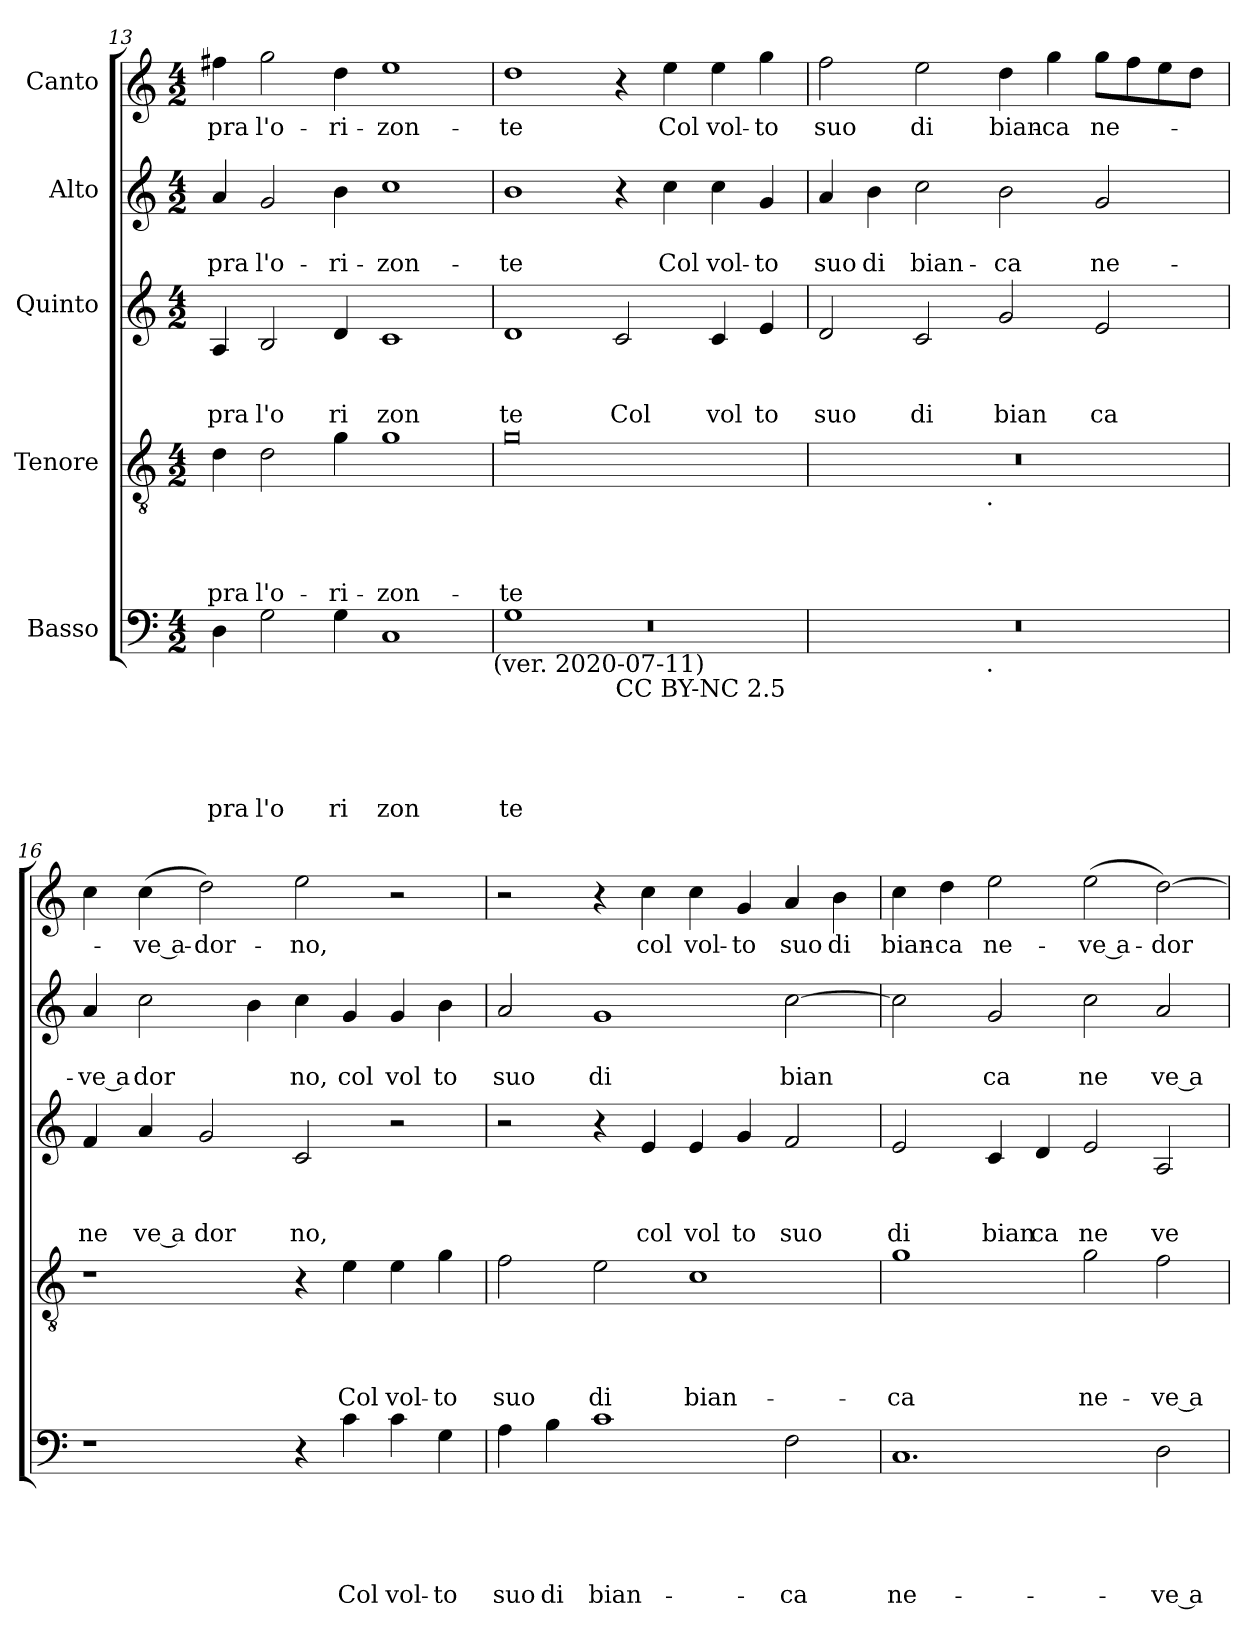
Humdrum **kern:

**kern	**text	**text	**text	**text	**text	**kern	**text	**text	**text	**text	**kern	**text	**text	**text	**kern	**text	**text	**kern	**text
*part5	*part5	*part5	*part5	*part5	*part5	*part4	*part4	*part4	*part4	*part4	*part3	*part3	*part3	*part3	*part2	*part2	*part2	*part1	*part1
*staff5	*staff5	*staff5	*staff5	*staff5	*staff5	*staff4	*staff4	*staff4	*staff4	*staff4	*staff3	*staff3	*staff3	*staff3	*staff2	*staff2	*staff2	*staff1	*staff1
*I"Basso	*	*	*	*	*	*I"Tenore	*	*	*	*	*I"Quinto	*	*	*	*I"Alto	*	*	*I"Canto	*
*clefF4	*	*	*	*	*	*clefGv2	*	*	*	*	*clefG2	*	*	*	*clefG2	*	*	*clefG2	*
*k[]	*	*	*	*	*	*k[]	*	*	*	*	*k[]	*	*	*	*k[]	*	*	*k[]	*
*C:	*	*	*	*	*	*C:	*	*	*	*	*C:	*	*	*	*C:	*	*	*C:	*
*M4/2	*	*	*	*	*	*M4/2	*	*	*	*	*M4/2	*	*	*	*M4/2	*	*	*M4/2	*
=13	=13	=13	=13	=13	=13	=13	=13	=13	=13	=13	=13	=13	=13	=13	=13	=13	=13	=13	=13
!	!	!	!	!	!LO:LY:b	!	!	!	!	!LO:LY:b	!	!	!	!LO:LY:b	!	!	!LO:LY:b	!	!LO:LY:b
4D\	.	.	.	.	pra	4d\	.	.	.	-pra	4A/	.	.	pra	4a/	.	-pra	4ff#X\	-pra
!	!	!	!	!	!LO:LY:b	!	!	!	!	!LO:LY:b	!	!	!	!LO:LY:b	!	!	!LO:LY:b	!	!LO:LY:b
2G\	.	.	.	.	l'o	2d\	.	.	.	l'o-	2B/	.	.	l'o	2g/	.	l'o-	2gg\	l'o-
!	!	!	!	!	!LO:LY:b	!	!	!	!	!LO:LY:b	!	!	!	!LO:LY:b	!	!	!LO:LY:b	!	!LO:LY:b
4G\	.	.	.	.	ri	4g\	.	.	.	-ri-	4d/	.	.	ri	4b\	.	-ri-	4dd\	-ri-
!	!	!	!	!	!LO:LY:b	!	!	!	!	!LO:LY:b	!	!	!	!LO:LY:b	!	!	!LO:LY:b	!	!LO:LY:b
1C	.	.	.	.	zon	1g	.	.	.	-zon-	1c	.	.	zon	1cc	.	-zon-	1ee	-zon-
!LO:TX:b:t=(ver. 2020-07-11)	!	!	!	!	!	!	!	!	!	!	!	!	!	!	!	!	!	!	!
=14	=14	=14	=14	=14	=14	=14	=14	=14	=14	=14	=14	=14	=14	=14	=14	=14	=14	=14	=14
*^	*	*	*	*	*	*	*	*	*	*	*	*	*	*	*	*	*	*	*
*	*^	*	*	*	*	*	*	*	*	*	*	*	*	*	*	*	*	*	*	*
!	!	!LO:N:vis=1	!	!	!	!	!LO:LY:b	!	!	!	!	!LO:LY:b	!	!	!	!LO:LY:b	!	!	!LO:LY:b	!	!LO:LY:b
0ryy	1G	0r	.	.	.	.	te	0g	.	.	.	-te	1d	.	.	te	1b	.	-te	1dd	-te
!	!LO:TX:b:t=CC BY-NC 2.5	!	!	!	!	!	!	!	!	!	!	!	!	!	!	!	!	!	!	!	!
!	!	!	!	!	!	!	!	!	!	!	!	!	!	!	!	!LO:LY:b	!	!	!	!	!
.	1ryy	.	.	.	.	.	.	.	.	.	.	.	2c/	.	.	Col	4r	.	.	4r	.
!	!	!	!	!	!	!	!	!	!	!	!	!	!	!	!	!	!	!	!LO:LY:b	!	!LO:LY:b
.	.	.	.	.	.	.	.	.	.	.	.	.	.	.	.	.	4cc\	.	Col	4ee\	Col
!	!	!	!	!	!	!	!	!	!	!	!	!	!	!	!	!LO:LY:b	!	!	!LO:LY:b	!	!LO:LY:b
.	.	.	.	.	.	.	.	.	.	.	.	.	4c/	.	.	vol	4cc\	.	vol-	4ee\	vol-
!	!	!	!	!	!	!	!	!	!	!	!	!	!	!	!	!LO:LY:b	!	!	!LO:LY:b	!	!LO:LY:b
.	.	.	.	.	.	.	.	.	.	.	.	.	4e/	.	.	to	4g/	.	-to	4gg\	-to
*v	*v	*v	*	*	*	*	*	*	*	*	*	*	*	*	*	*	*	*	*	*	*
=15	=15	=15	=15	=15	=15	=15	=15	=15	=15	=15	=15	=15	=15	=15	=15	=15	=15	=15	=15
!	!	!	!	!	!	!	!	!	!	!	!	!	!	!LO:LY:b	!	!	!LO:LY:b	!	!LO:LY:b
*^	*	*	*	*	*	*^	*	*	*	*	*	*	*	*	*	*	*	*	*
0r	2ryy	.	.	.	.	.	0r	2ryy	.	.	.	.	2d/	.	.	suo	4a/	.	suo	2ff\	suo
!	!	!	!	!	!	!	!	!	!	!	!	!	!	!	!	!	!	!	!LO:LY:b	!	!
.	.	.	.	.	.	.	.	.	.	.	.	.	.	.	.	.	4b\	.	di	.	.
!	!	!	!	!	!	!	!	!	!	!	!	!	!	!	!	!LO:LY:b	!	!	!LO:LY:b	!	!LO:LY:b
.	4...ryy	.	.	.	.	.	.	4...ryy	.	.	.	.	2c/	.	.	di	2cc\	.	bian-	2ee\	di
!	!	!	!	!	!	!	!	!LO:TX:b:t=.	!	!	!	!	!	!	!	!	!	!	!	!	!
!	!LO:TX:b:t=.	!	!	!	!	!	!	!	!	!	!	!	!	!	!	!	!	!	!	!	!
.	1ryy	.	.	.	.	.	.	1ryy	.	.	.	.	.	.	.	.	.	.	.	.	.
!	!	!	!	!	!	!	!	!	!	!	!	!	!	!	!	!LO:LY:b	!	!	!LO:LY:b	!	!LO:LY:b
.	.	.	.	.	.	.	.	.	.	.	.	.	2g/	.	.	bian	2b\	.	-ca	4dd\	bian-
!	!	!	!	!	!	!	!	!	!	!	!	!	!	!	!	!	!	!	!	!	!LO:LY:b
.	.	.	.	.	.	.	.	.	.	.	.	.	.	.	.	.	.	.	.	4gg\	-ca
!	!	!	!	!	!	!	!	!	!	!	!	!	!	!	!	!LO:LY:b	!	!	!LO:LY:b	!	!LO:LY:b
.	.	.	.	.	.	.	.	.	.	.	.	.	2e/	.	.	ca	2g/	.	ne-	8gg\L	ne-
.	.	.	.	.	.	.	.	.	.	.	.	.	.	.	.	.	.	.	.	8ff\	.
.	.	.	.	.	.	.	.	.	.	.	.	.	.	.	.	.	.	.	.	8ee\	.
.	.	.	.	.	.	.	.	.	.	.	.	.	.	.	.	.	.	.	.	8dd\J	.
.	32ryy	.	.	.	.	.	.	32ryy	.	.	.	.	.	.	.	.	.	.	.	.	.
!!LO:PB:g=z
=16	=16	=16	=16	=16	=16	=16	=16	=16	=16	=16	=16	=16	=16	=16	=16	=16	=16	=16	=16	=16	=16
!	!	!	!	!	!	!	!	!	!	!	!	!	!	!	!	!LO:LY:b	!	!	!LO:LY:b:rj	!	!
*v	*v	*	*	*	*	*	*	*	*	*	*	*	*	*	*	*	*	*	*	*	*
*	*	*	*	*	*	*v	*v	*	*	*	*	*	*	*	*	*	*	*	*	*
1r	.	.	.	.	.	1r	.	.	.	.	4f/	.	.	ne	4a/	.	-ve a	4cc\	.
!	!	!	!	!	!	!	!	!	!	!	!	!	!	!LO:LY:b:rj	!	!	!LO:LY:b	!	!LO:LY:b:rj
.	.	.	.	.	.	.	.	.	.	.	4a/	.	.	ve a	2cc\	.	dor	(<4cc\	-ve a-
!	!	!	!	!	!	!	!	!	!	!	!	!	!	!LO:LY:b	!	!	!	!	!LO:LY:b
.	.	.	.	.	.	.	.	.	.	.	2g/	.	.	dor	.	.	.	2dd\)	-dor-
.	.	.	.	.	.	.	.	.	.	.	.	.	.	.	4b\	.	.	.	.
!	!	!	!	!	!	!	!	!	!	!	!	!	!	!LO:LY:b	!	!	!LO:LY:b	!	!LO:LY:b
4r	.	.	.	.	.	4r	.	.	.	.	2c/	.	.	no,	4cc\	.	no,	2ee\	-no,
!	!	!	!	!	!LO:LY:b	!	!	!	!	!LO:LY:b	!	!	!	!	!	!	!LO:LY:b	!	!
4c\	.	.	.	.	Col	4e\	.	.	.	Col	.	.	.	.	4g/	.	col	.	.
!	!	!	!	!	!LO:LY:b	!	!	!	!	!LO:LY:b	!	!	!	!	!	!	!LO:LY:b	!	!
4c\	.	.	.	.	vol-	4e\	.	.	.	vol-	2r	.	.	.	4g/	.	vol	2r	.
!	!	!	!	!	!LO:LY:b	!	!	!	!	!LO:LY:b	!	!	!	!	!	!	!LO:LY:b	!	!
4G\	.	.	.	.	-to	4g\	.	.	.	-to	.	.	.	.	4b\	.	to	.	.
=17	=17	=17	=17	=17	=17	=17	=17	=17	=17	=17	=17	=17	=17	=17	=17	=17	=17	=17	=17
!	!	!	!	!	!LO:LY:b	!	!	!	!	!LO:LY:b	!	!	!	!	!	!	!LO:LY:b	!	!
4A\	.	.	.	.	suo	2f\	.	.	.	suo	2r	.	.	.	2a/	.	suo	2r	.
!	!	!	!	!	!LO:LY:b	!	!	!	!	!	!	!	!	!	!	!	!	!	!
4B\	.	.	.	.	di	.	.	.	.	.	.	.	.	.	.	.	.	.	.
!	!	!	!	!	!LO:LY:b	!	!	!	!	!LO:LY:b	!	!	!	!	!	!	!LO:LY:b	!	!
1c	.	.	.	.	bian-	2e\	.	.	.	di	4r	.	.	.	1g	.	di	4r	.
!	!	!	!	!	!	!	!	!	!	!	!	!	!	!LO:LY:b	!	!	!	!	!LO:LY:b
.	.	.	.	.	.	.	.	.	.	.	4e/	.	.	col	.	.	.	4cc\	col
!	!	!	!	!	!	!	!	!	!	!LO:LY:b	!	!	!	!LO:LY:b	!	!	!	!	!LO:LY:b
.	.	.	.	.	.	1c	.	.	.	bian-	4e/	.	.	vol	.	.	.	4cc\	vol-
!	!	!	!	!	!	!	!	!	!	!	!	!	!	!LO:LY:b	!	!	!	!	!LO:LY:b
.	.	.	.	.	.	.	.	.	.	.	4g/	.	.	to	.	.	.	4g/	-to
!	!	!	!	!	!LO:LY:b	!	!	!	!	!	!	!	!	!LO:LY:b	!	!	!LO:LY:b	!	!LO:LY:b
2F\	.	.	.	.	-ca	.	.	.	.	.	2f/	.	.	suo	[>2cc\	.	bian	4a/	suo
!	!	!	!	!	!	!	!	!	!	!	!	!	!	!	!	!	!	!	!LO:LY:b
.	.	.	.	.	.	.	.	.	.	.	.	.	.	.	.	.	.	4b\	di
=18	=18	=18	=18	=18	=18	=18	=18	=18	=18	=18	=18	=18	=18	=18	=18	=18	=18	=18	=18
!	!	!	!	!	!LO:LY:b	!	!	!	!	!LO:LY:b	!	!	!	!LO:LY:b	!	!	!	!	!LO:LY:b
1.C	.	.	.	.	ne-	1g	.	.	.	-ca	2e/	.	.	di	2cc\]	.	.	4cc\	bian-
!	!	!	!	!	!	!	!	!	!	!	!	!	!	!	!	!	!	!	!LO:LY:b
.	.	.	.	.	.	.	.	.	.	.	.	.	.	.	.	.	.	4dd\	-ca
!	!	!	!	!	!	!	!	!	!	!	!	!	!	!LO:LY:b	!	!	!LO:LY:b	!	!LO:LY:b
.	.	.	.	.	.	.	.	.	.	.	4c/	.	.	bian	2g/	.	ca	2ee\	ne-
!	!	!	!	!	!	!	!	!	!	!	!	!	!	!LO:LY:b	!	!	!	!	!
.	.	.	.	.	.	.	.	.	.	.	4d/	.	.	ca	.	.	.	.	.
!	!	!	!	!	!	!	!	!	!	!LO:LY:b	!	!	!	!LO:LY:b	!	!	!LO:LY:b	!	!LO:LY:b:rj
.	.	.	.	.	.	2g\	.	.	.	ne-	2e/	.	.	ne	2cc\	.	ne	(<2ee\	-ve a-
!	!	!	!	!	!LO:LY:b:rj	!	!	!	!	!LO:LY:b:rj	!	!	!	!LO:LY:b	!	!	!LO:LY:b:rj	!	!LO:LY:b
2D\	.	.	.	.	-ve a-	2f\	.	.	.	-ve a-	2A/	.	.	ve	2a/	.	ve a	[>2dd\)	-dor-
=	=	=	=	=	=	=	=	=	=	=	=	=	=	=	=	=	=	=	=
*-	*-	*-	*-	*-	*-	*-	*-	*-	*-	*-	*-	*-	*-	*-	*-	*-	*-	*-	*-
